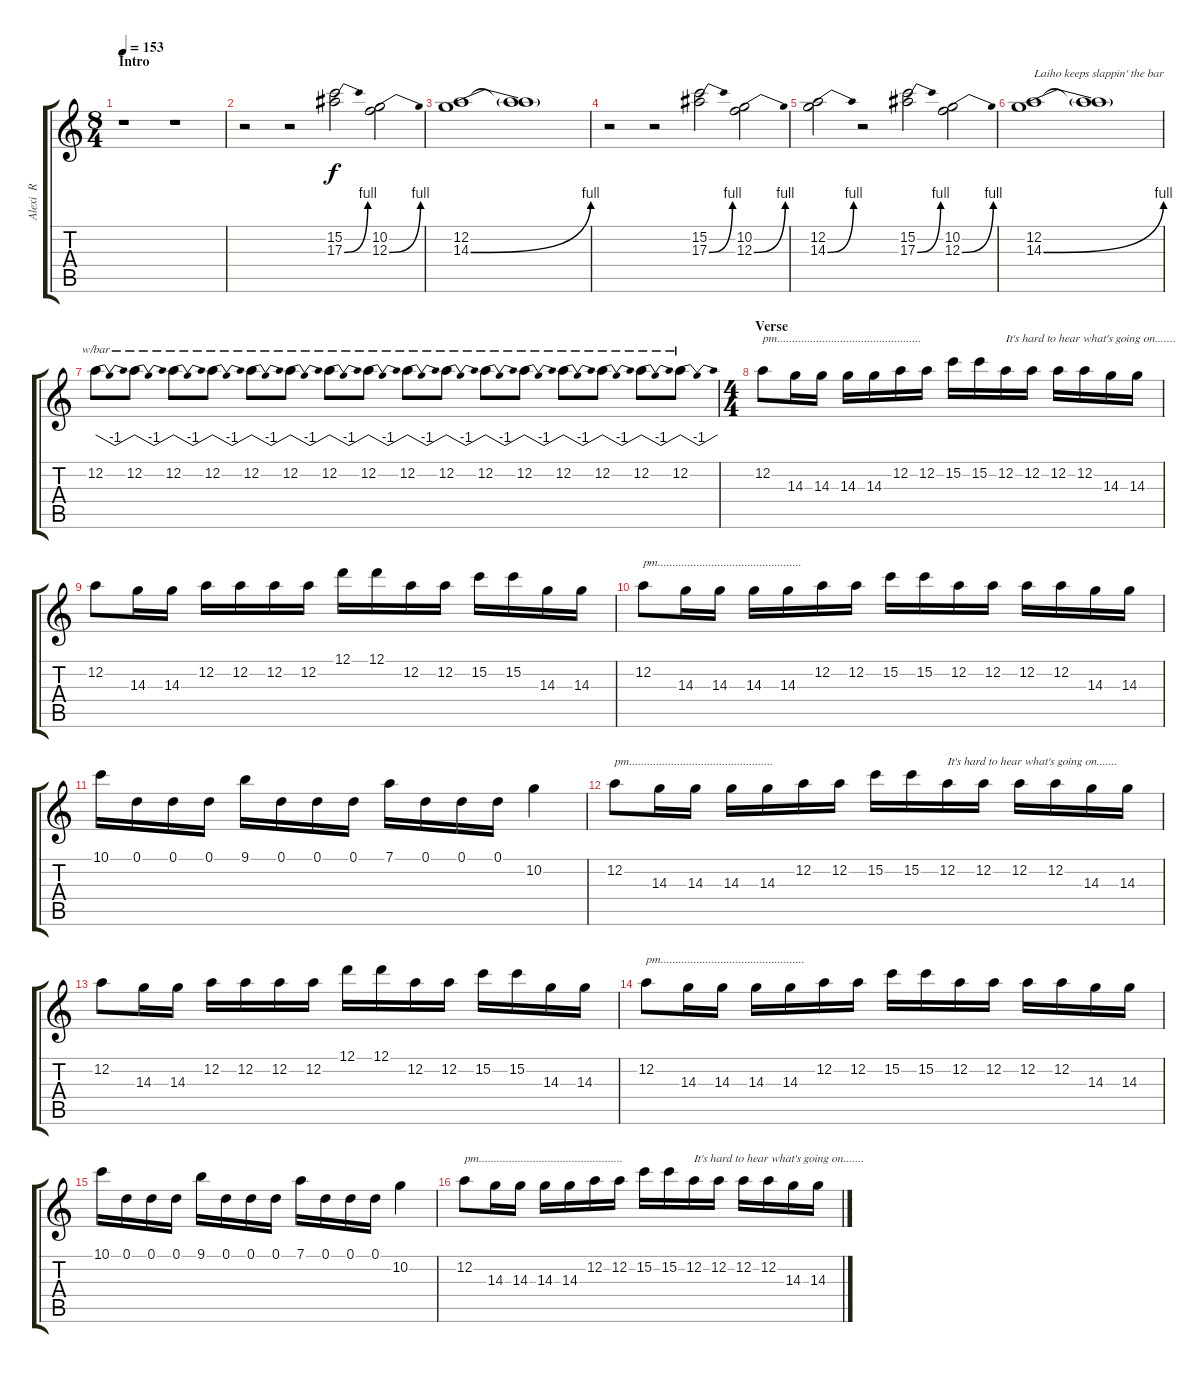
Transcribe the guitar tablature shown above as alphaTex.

\track ("Alexi  R" "Alexi  R") {instrument distortionguitar}
\staff {score tabs}
\tuning (D4 A3 F3 C3 G2 D2) {hide}
\ts (8 4)
\section ("" "Intro")
\tempo 153
\clef g2
\ks c
r.1{dy f instrument distortionguitar} r.1 |
r.2 r.2 (15.2 17.3{be (bend 0 0 60 4)}).2 (10.2 12.3{be (bend 0 0 60 4)}).2 |
(12.2 14.3{be (bend 0 0 60 4)}).1 (12.2{t} 14.3{t}).1 |
r.2 r.2 (15.2 17.3{be (bend 0 0 60 4)}).2 (10.2 12.3{be (bend 0 0 60 4)}).2 |
(12.2 14.3{be (bend 0 0 60 4)}).2 r.2 (15.2 17.3{be (bend 0 0 60 4)}).2 (10.2 12.3{be (bend 0 0 60 4)}).2 |
(12.2 14.3{be (bend 0 0 60 4)}).1{txt "Laiho keeps slappin' the bar "} (12.2{t} 14.3{t}).1 |
12.2.8{tbe (dip default 0 0 30 -4 60 0) instrument guitarharmonics} 12.2.8{tbe (dip default 0 0 30 -4 60 0)} 12.2.8{tbe (dip default 0 0 30 -4 60 0)} 12.2.8{tbe (dip default 0 0 30 -4 60 0)} 12.2.8{tbe (dip default 0 0 30 -4 60 0)} 12.2.8{tbe (dip default 0 0 30 -4 60 0)} 12.2.8{tbe (dip default 0 0 30 -4 60 0)} 12.2.8{tbe (dip default 0 0 30 -4 60 0)} 12.2.8{tbe (dip default 0 0 30 -4 60 0)} 12.2.8{tbe (dip default 0 0 30 -4 60 0)} 12.2.8{tbe (dip default 0 0 30 -4 60 0)} 12.2.8{tbe (dip default 0 0 30 -4 60 0)} 12.2.8{tbe (dip default 0 0 30 -4 60 0)} 12.2.8{tbe (dip default 0 0 30 -4 60 0)} 12.2.8{tbe (dip default 0 0 30 -4 60 0)} 12.2.8{tbe (dip default 0 0 30 -4 60 0)} |
\ts (4 4)
\section ("" "Verse")
12.2.8{txt "pm................................................" instrument distortionguitar} 14.3.16 14.3.16 14.3.16 14.3.16 12.2.16 12.2.16 15.2.16 15.2.16 12.2.16{txt "It's hard to hear what's going on......."} 12.2.16 12.2.16 12.2.16 14.3.16 14.3.16 |
12.2.8 14.3.16 14.3.16 12.2.16 12.2.16 12.2.16 12.2.16 12.1.16 12.1.16 12.2.16 12.2.16 15.2.16 15.2.16 14.3.16 14.3.16 |
12.2.8{txt "pm................................................" instrument distortionguitar} 14.3.16 14.3.16 14.3.16 14.3.16 12.2.16 12.2.16 15.2.16 15.2.16 12.2.16 12.2.16 12.2.16 12.2.16 14.3.16 14.3.16 |
10.1.16 0.1.16 0.1.16 0.1.16 9.1.16 0.1.16 0.1.16 0.1.16 7.1.16 0.1.16 0.1.16 0.1.16 10.2.4 |
12.2.8{txt "pm................................................" instrument distortionguitar} 14.3.16 14.3.16 14.3.16 14.3.16 12.2.16 12.2.16 15.2.16 15.2.16 12.2.16{txt "It's hard to hear what's going on......."} 12.2.16 12.2.16 12.2.16 14.3.16 14.3.16 |
12.2.8 14.3.16 14.3.16 12.2.16 12.2.16 12.2.16 12.2.16 12.1.16 12.1.16 12.2.16 12.2.16 15.2.16 15.2.16 14.3.16 14.3.16 |
12.2.8{txt "pm................................................" instrument distortionguitar} 14.3.16 14.3.16 14.3.16 14.3.16 12.2.16 12.2.16 15.2.16 15.2.16 12.2.16 12.2.16 12.2.16 12.2.16 14.3.16 14.3.16 |
10.1.16 0.1.16 0.1.16 0.1.16 9.1.16 0.1.16 0.1.16 0.1.16 7.1.16 0.1.16 0.1.16 0.1.16 10.2.4 |
12.2.8{txt "pm................................................" instrument distortionguitar} 14.3.16 14.3.16 14.3.16 14.3.16 12.2.16 12.2.16 15.2.16 15.2.16 12.2.16{txt "It's hard to hear what's going on......."} 12.2.16 12.2.16 12.2.16 14.3.16 14.3.16
